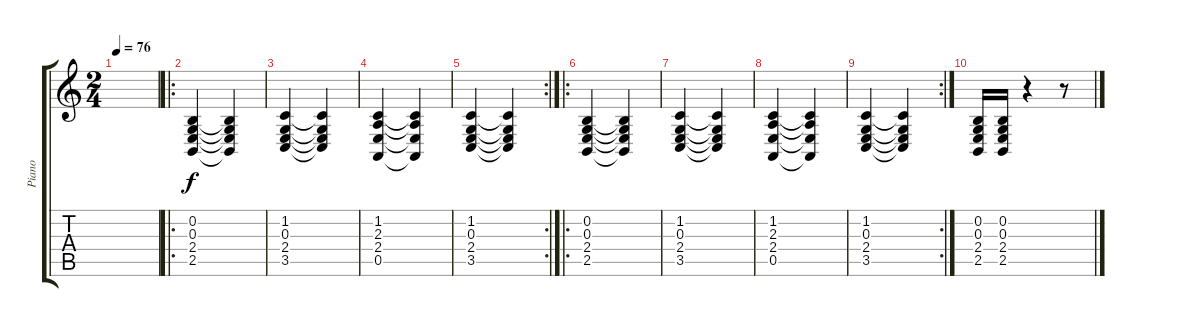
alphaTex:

\track ("Piano" "Piano") {instrument electricgrandpiano}
\staff {score tabs}
\tuning (E4 B3 G3 D3 A2 E2) {hide}
\ts (2 4)
\tempo 76
\clef g2
\ks c
|
\ro
(0.2 0.3 2.4 2.5).4{instrument churchorgan} (0.2{t} 0.3{t} 2.4{t} 2.5{t}).4 |
(1.2 0.3 2.4 3.5).4 (1.2{t} 0.3{t} 2.4{t} 3.5{t}).4 |
(1.2 2.3 2.4 0.5).4 (1.2{t} 2.3{t} 2.4{t} 0.5{t}).4 |
\rc 2
(1.2 0.3 2.4 3.5).4 (1.2{t} 0.3{t} 2.4{t} 3.5{t}).4 |
\ro
(0.2 0.3 2.4 2.5).4{volume 14 instrument churchorgan} (0.2{t} 0.3{t} 2.4{t} 2.5{t}).4 |
(1.2 0.3 2.4 3.5).4 (1.2{t} 0.3{t} 2.4{t} 3.5{t}).4 |
(1.2 2.3 2.4 0.5).4 (1.2{t} 2.3{t} 2.4{t} 0.5{t}).4 |
\rc 2
(1.2 0.3 2.4 3.5).4 (1.2{t} 0.3{t} 2.4{t} 3.5{t}).4 |
(0.2 0.3 2.4 2.5).16 (0.2 0.3 2.4 2.5).16 r.4 r.8
